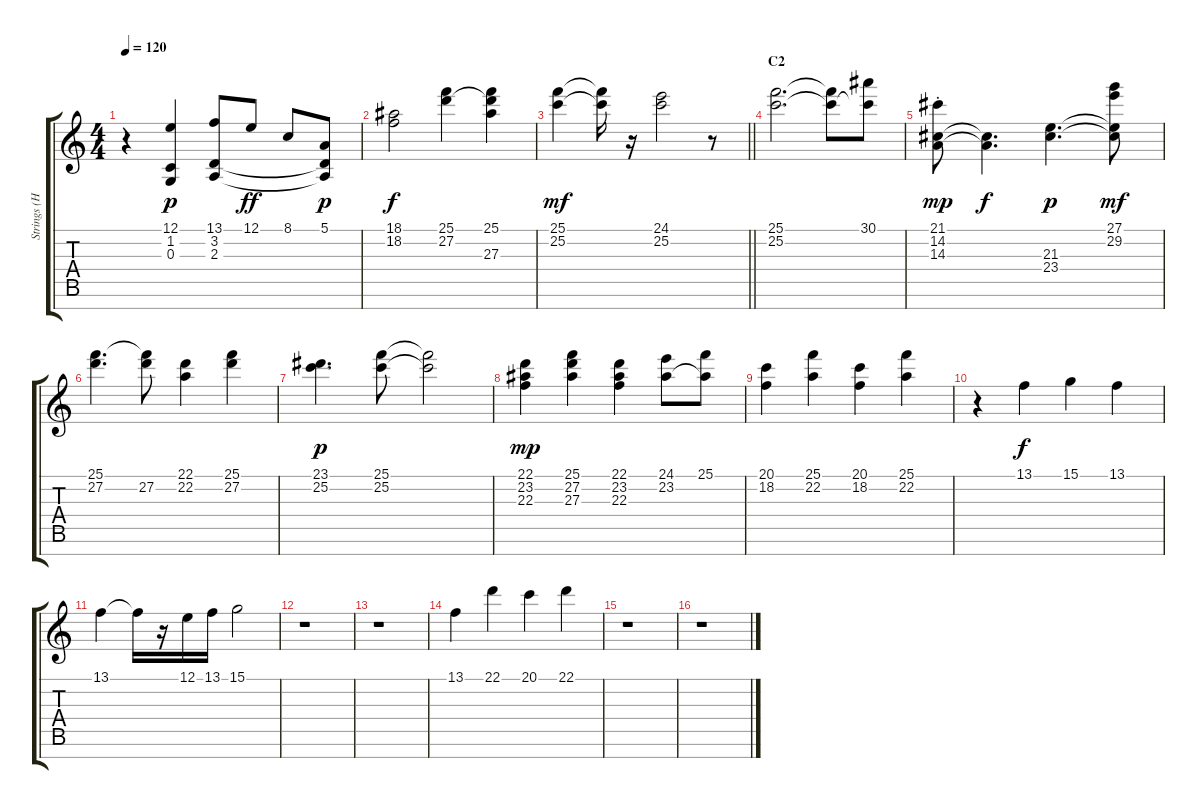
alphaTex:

\track ("Strings (H/M)" "Strings (H") {instrument stringensemble2}
\staff {score tabs}
\tuning (E4 B3 G3 D3 A2 E2 B1) {hide}
\ts (4 4)
\tempo 120
\clef g2
\ks c
r.4{dy p} (12.1 1.2 0.3).4 (13.1 3.2 2.3).8 12.1.8{dy ff} 8.1.8 (5.1 3.2{t} 2.3{t}).8{dy p} |
(18.1 18.2).2{dy f} (25.1 27.2).4 (25.1 27.2{t} 27.3).4 |
\barLineRight lightlight
(25.1 25.2).4{dy mf} (25.1{t} 25.2{t}).16 r.16 (24.1 25.2).2 r.8 |
\section ("" "C2")
(25.1 25.2).2{d instrument tremolostrings} (25.1{t} 25.2{t}).8 (30.1 25.2{t}).8 |
(21.1{st} 14.2 14.3).8{dy mp} (14.2{t} 14.3{t}).4{d dy f} (21.3 23.4).4{d dy p} (27.1 29.2 21.3{t} 23.4{t}).8{dy mf} |
(25.1 27.2).4{d} (25.1{t} 27.2).8 (22.1 22.2).4 (25.1 27.2).4 |
(23.1 25.2).4{d dy p instrument stringensemble1} (25.1 25.2).8 (25.1{t} 25.2{t}).2 |
(22.1 23.2 22.3).4{dy mp} (25.1 27.2 27.3).4 (22.1 23.2 22.3).4 (24.1 23.2).8 (25.1 23.2{t}).8 |
(20.1 18.2).4 (25.1 22.2).4 (20.1 18.2).4 (25.1 22.2).4 |
r.4 13.1.4{dy f} 15.1.4 13.1.4 |
13.1.4 13.1{t}.16 r.16 12.1.16 13.1.16 15.1.2 |
r.1 |
r.1 |
13.1.4 22.1.4 20.1.4 22.1.4 |
r.1 |
r.1
